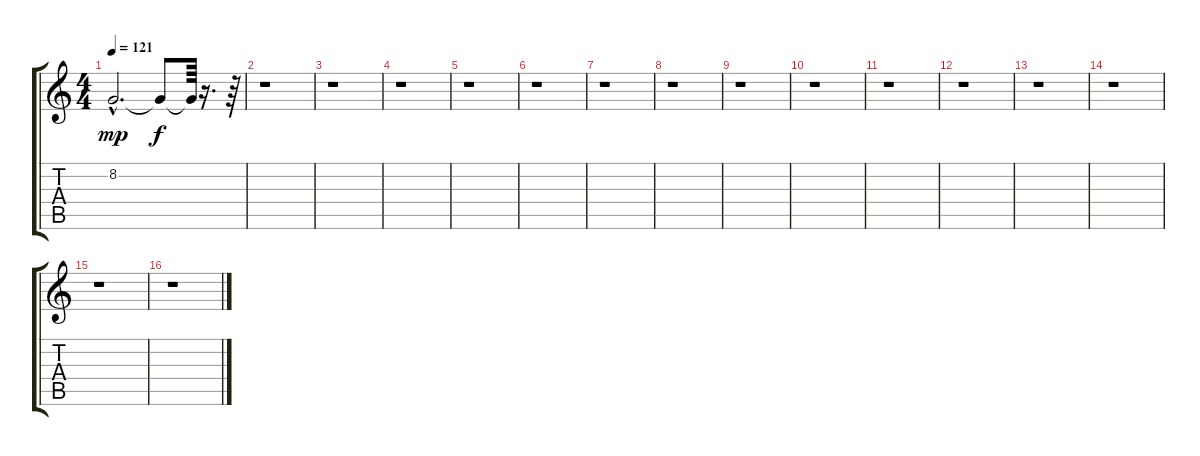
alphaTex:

\track "" {instrument pad1newage}
\staff {score tabs}
\tuning (E4 B3 G3 D3 A2 E2) {hide}
\ts (4 4)
\tempo 121
\clef g2
\ks c
8.2{hac}.2{d dy mp} 8.2{t}.8{dy f} 8.2{t}.64 r.16{d} r.64 |
r.1 |
r.1 |
r.1 |
r.1 |
r.1 |
r.1 |
r.1 |
r.1 |
r.1 |
r.1 |
r.1 |
r.1 |
r.1 |
r.1 |
r.1
